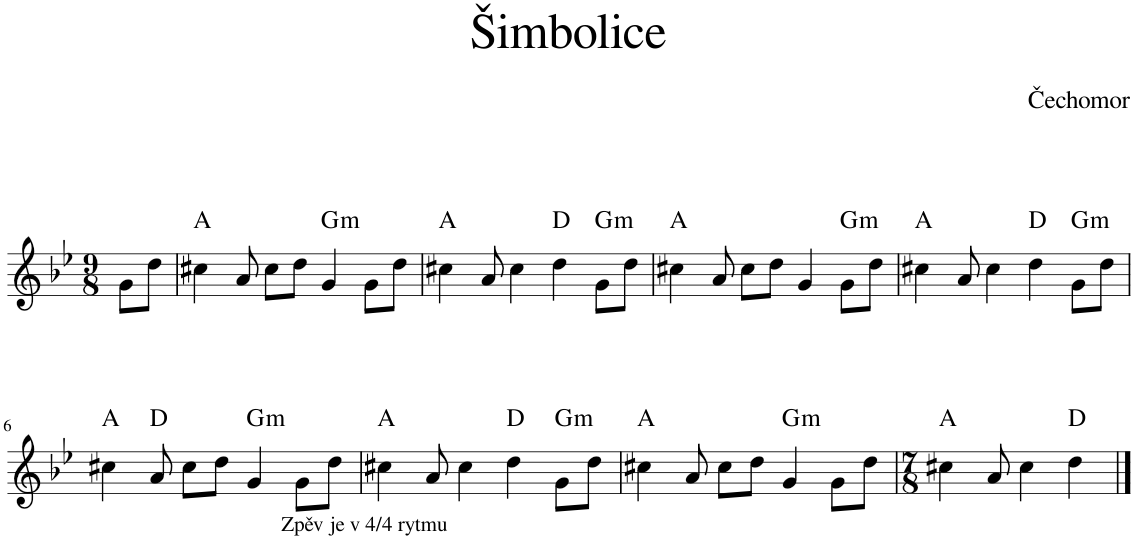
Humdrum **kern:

**kern	**harte
*part1	*part1
*staff1	*
*I"Piano	*
*I'Pno.	*
*clefG2	*
*k[b-e-]	*
*M9/8	*
=1	=1
8g\L	.
8dd\J	.
=2	=2
4cc#X\	A:maj
8a/	.
8cc#\L	.
8dd\J	.
!	!LO:H:kt=m
4g/	G:min
8g\L	.
8dd\J	.
=3	=3
4cc#X\	A:maj
8a/	.
4cc#\	.
4dd\	D:maj
!	!LO:H:kt=m
8g\L	G:min
8dd\J	.
=4	=4
4cc#X\	A:maj
8a/	.
8cc#\L	.
8dd\J	.
4g/	.
!	!LO:H:kt=m
8g\L	G:min
8dd\J	.
=5	=5
4cc#X\	A:maj
8a/	.
4cc#\	.
4dd\	D:maj
!	!LO:H:kt=m
8g\L	G:min
8dd\J	.
!!LO:LB:g=z
=6	=6
4cc#X\	A:maj
8a/	D:maj
8cc#\L	.
8dd\J	.
!	!LO:H:kt=m
4g/	G:min
8g\L	.
8dd\J	.
=7	=7
!LO:TX:b:t=Zpěv je v 4/4 rytmu	!
4cc#X\	A:maj
8a/	.
4cc#\	.
4dd\	D:maj
!	!LO:H:kt=m
8g\L	G:min
8dd\J	.
=8	=8
4cc#X\	A:maj
8a/	.
8cc#\L	.
8dd\J	.
!	!LO:H:kt=m
4g/	G:min
8g\L	.
8dd\J	.
=9	=9
*M7/8	*
4cc#X\	A:maj
8a/	.
4cc#\	.
4dd\	D:maj
==	==
*-	*-
